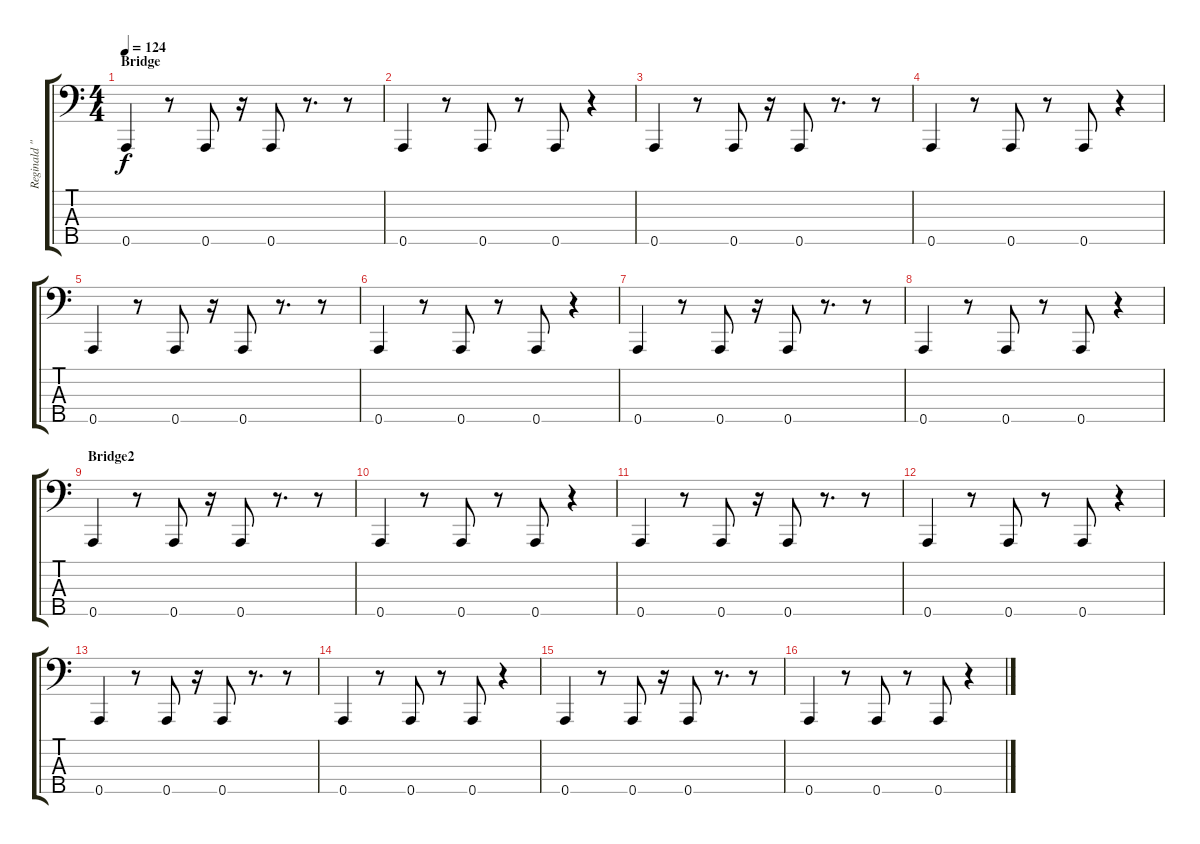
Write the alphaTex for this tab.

\track ("Reginald \"Fieldy\"Arvizu" "Reginald \"") {instrument electricbassfinger}
\staff {score tabs}
\tuning (F2 C2 G1 D1 A0) {hide}
\ts (4 4)
\section ("" "Bridge")
\tempo 124
\clef f4
\ks c
0.5.4{dy f} r.8 0.5.8 r.16 0.5.8 r.8{d} r.8 |
0.5.4 r.8 0.5.8 r.8 0.5.8 r.4 |
0.5.4 r.8 0.5.8 r.16 0.5.8 r.8{d} r.8 |
0.5.4 r.8 0.5.8 r.8 0.5.8 r.4 |
0.5.4 r.8 0.5.8 r.16 0.5.8 r.8{d} r.8 |
0.5.4 r.8 0.5.8 r.8 0.5.8 r.4 |
0.5.4 r.8 0.5.8 r.16 0.5.8 r.8{d} r.8 |
0.5.4 r.8 0.5.8 r.8 0.5.8 r.4 |
\section ("" "Bridge2")
0.5.4 r.8 0.5.8 r.16 0.5.8 r.8{d} r.8 |
0.5.4 r.8 0.5.8 r.8 0.5.8 r.4 |
0.5.4 r.8 0.5.8 r.16 0.5.8 r.8{d} r.8 |
0.5.4 r.8 0.5.8 r.8 0.5.8 r.4 |
0.5.4 r.8 0.5.8 r.16 0.5.8 r.8{d} r.8 |
0.5.4 r.8 0.5.8 r.8 0.5.8 r.4 |
0.5.4 r.8 0.5.8 r.16 0.5.8 r.8{d} r.8 |
0.5.4 r.8 0.5.8 r.8 0.5.8 r.4
